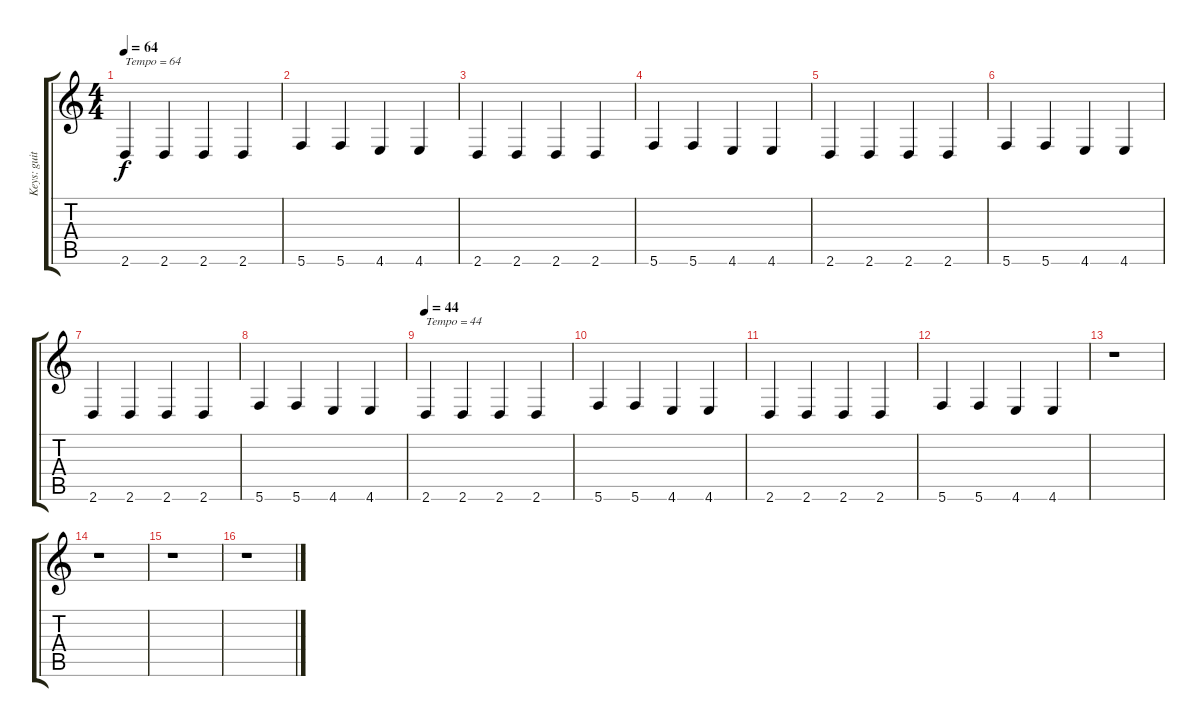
\track ("Keys: guitar" "Keys: guit") {instrument electricguitarclean}
\staff {score tabs}
\tuning (C4 G3 Eb3 Bb2 F2 C2) {hide}
\ts (4 4)
\tempo 64
\clef g2
\ks c
2.6.4{txt "Tempo = 64" dy f} 2.6.4 2.6.4 2.6.4 |
5.6.4 5.6.4 4.6.4 4.6.4 |
2.6.4 2.6.4 2.6.4 2.6.4 |
5.6.4 5.6.4 4.6.4 4.6.4 |
2.6.4 2.6.4 2.6.4 2.6.4 |
5.6.4 5.6.4 4.6.4 4.6.4 |
2.6.4 2.6.4 2.6.4 2.6.4 |
5.6.4 5.6.4 4.6.4 4.6.4 |
\tempo 44
2.6.4{txt "Tempo = 44"} 2.6.4 2.6.4 2.6.4 |
5.6.4 5.6.4 4.6.4 4.6.4 |
2.6.4 2.6.4 2.6.4 2.6.4 |
5.6.4 5.6.4 4.6.4 4.6.4 |
r.1 |
r.1 |
r.1 |
r.1
